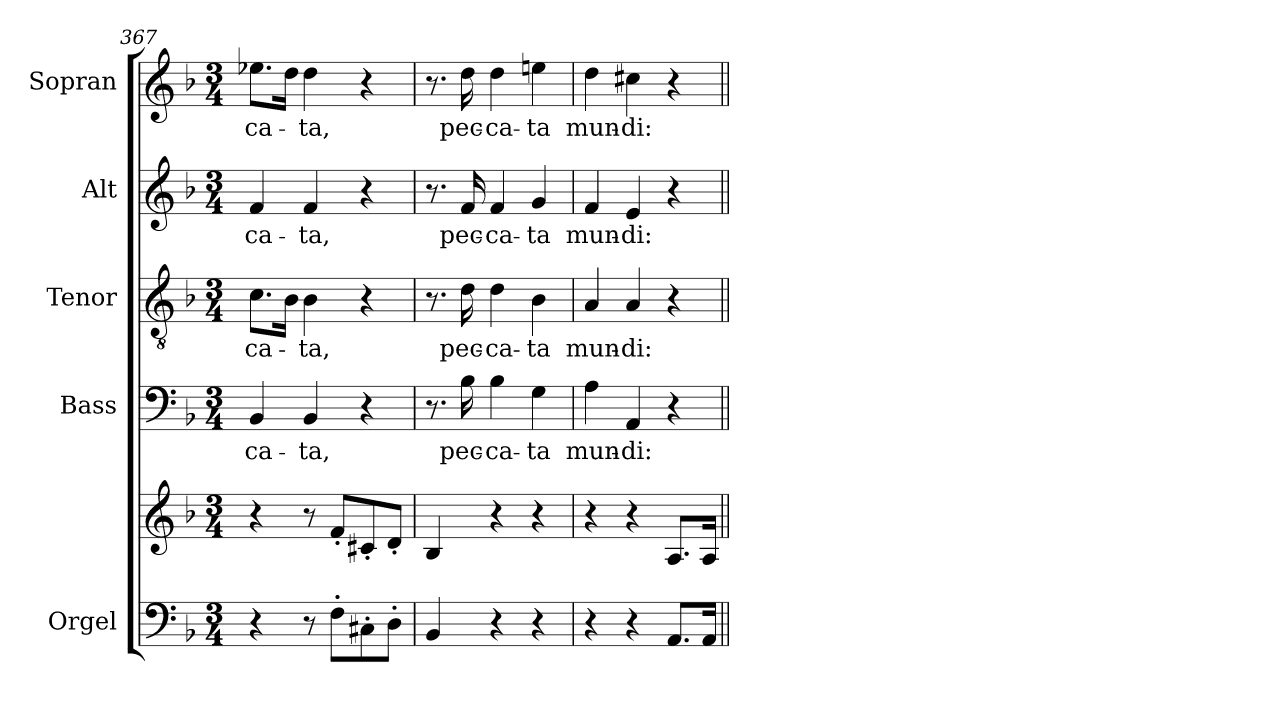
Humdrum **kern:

**kern	**kern	**kern	**text	**kern	**text	**kern	**text	**kern	**text
*part5	*part5	*part4	*part4	*part3	*part3	*part2	*part2	*part1	*part1
*staff6	*staff5	*staff4	*staff4	*staff3	*staff3	*staff2	*staff2	*staff1	*staff1
*I"Orgel	*	*I"Bass	*	*I"Tenor	*	*I"Alt	*	*I"Sopran	*
*I'Org.	*	*I'B.	*	*I'T.	*	*I'A.	*	*I'S.	*
*clefF4	*clefG2	*clefF4	*	*clefGv2	*	*clefG2	*	*clefG2	*
*k[b-]	*k[b-]	*k[b-]	*	*k[b-]	*	*k[b-]	*	*k[b-]	*
*F:	*F:	*F:	*	*F:	*	*F:	*	*F:	*
*M3/4	*M3/4	*M3/4	*	*M3/4	*	*M3/4	*	*M3/4	*
=367	=367	=367	=367	=367	=367	=367	=367	=367	=367
!	!	!	!LO:LY:b	!	!LO:LY:b	!	!LO:LY:b	!	!LO:LY:b
4r	4r	4BB-/	-ca-	8.c\L	-ca-	4f/	-ca-	8.ee-X\L	-ca-
.	.	.	.	16B-\Jk	.	.	.	16dd\Jk	.
!	!	!	!LO:LY:b	!	!LO:LY:b	!	!LO:LY:b	!	!LO:LY:b
8r	8r	4BB-/	-ta,	4B-\	-ta,	4f/	-ta,	4dd\	-ta,
8F'>\L	8f'</L	.	.	.	.	.	.	.	.
8C#X'>\	8c#X'</	4r	.	4r	.	4r	.	4r	.
8D'>\J	8d'</J	.	.	.	.	.	.	.	.
=368	=368	=368	=368	=368	=368	=368	=368	=368	=368
4BB-/	4B-/	8.r	.	8.r	.	8.r	.	8.r	.
!	!	!	!LO:LY:b	!	!LO:LY:b	!	!LO:LY:b	!	!LO:LY:b
.	.	16B-\	pec-	16d\	pec-	16f/	pec-	16dd\	pec-
!	!	!	!LO:LY:b	!	!LO:LY:b	!	!LO:LY:b	!	!LO:LY:b
4r	4r	4B-\	-ca-	4d\	-ca-	4f/	-ca-	4dd\	-ca-
!	!	!	!LO:LY:b	!	!LO:LY:b	!	!LO:LY:b	!	!LO:LY:b
4r	4r	4G\	-ta	4B-\	-ta	4g/	-ta	4een\	-ta
!!LO:LB:g=z
=369	=369	=369	=369	=369	=369	=369	=369	=369	=369
!	!	!	!LO:LY:b	!	!LO:LY:b	!	!LO:LY:b	!	!LO:LY:b
4r	4r	4A\	mun-	4A/	mun-	4f/	mun-	4dd\	mun-
!	!	!	!LO:LY:b	!	!LO:LY:b	!	!LO:LY:b	!	!LO:LY:b
4r	4r	4AA/	-di:	4A/	-di:	4e/	-di:	4cc#X\	-di:
8.AA/L	8.A/L	4r	.	4r	.	4r	.	4r	.
16AA/Jk	16A/Jk	.	.	.	.	.	.	.	.
=||	=||	=||	=||	=||	=||	=||	=||	=||	=||
*-	*-	*-	*-	*-	*-	*-	*-	*-	*-
